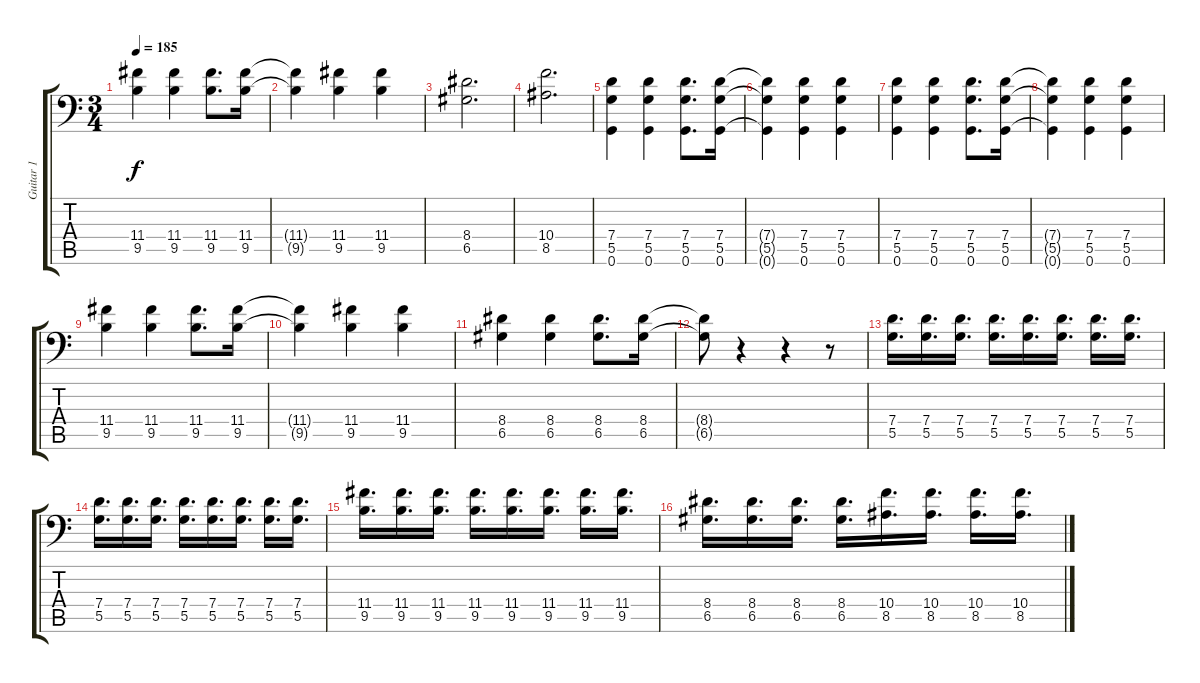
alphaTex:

\track ("Guitar 1" "Guitar 1") {instrument distortionguitar}
\staff {score tabs}
\tuning (A3 E3 C3 G2 D2 G1) {hide}
\ts (3 4)
\tempo 185
\clef f4
\ks c
(11.4 9.5).4{dy f} (11.4 9.5).4 (11.4 9.5).8{d} (11.4 9.5).16 |
(11.4{t} 9.5{t}).4 (11.4 9.5).4 (11.4 9.5).4 |
(8.4 6.5).2{d} |
(10.4 8.5).2{d} |
(7.4 5.5 0.6).4 (7.4 5.5 0.6).4 (7.4 5.5 0.6).8{d} (7.4 5.5 0.6).16 |
(7.4{t} 5.5{t} 0.6{t}).4 (7.4 5.5 0.6).4 (7.4 5.5 0.6).4 |
(7.4 5.5 0.6).4 (7.4 5.5 0.6).4 (7.4 5.5 0.6).8{d} (7.4 5.5 0.6).16 |
(7.4{t} 5.5{t} 0.6{t}).4 (7.4 5.5 0.6).4 (7.4 5.5 0.6).4 |
(11.4 9.5).4 (11.4 9.5).4 (11.4 9.5).8{d} (11.4 9.5).16 |
(11.4{t} 9.5{t}).4 (11.4 9.5).4 (11.4 9.5).4 |
(8.4 6.5).4 (8.4 6.5).4 (8.4 6.5).8{d} (8.4 6.5).16 |
(8.4{t} 6.5{t}).8 r.4 r.4 r.8 |
(7.4 5.5).16{d} (7.4 5.5).16{d} (7.4 5.5).16{d} (7.4 5.5).16{d} (7.4 5.5).16{d} (7.4 5.5).16{d} (7.4 5.5).16{d} (7.4 5.5).16{d} |
(7.4 5.5).16{d} (7.4 5.5).16{d} (7.4 5.5).16{d} (7.4 5.5).16{d} (7.4 5.5).16{d} (7.4 5.5).16{d} (7.4 5.5).16{d} (7.4 5.5).16{d} |
(11.4 9.5).16{d} (11.4 9.5).16{d} (11.4 9.5).16{d} (11.4 9.5).16{d} (11.4 9.5).16{d} (11.4 9.5).16{d} (11.4 9.5).16{d} (11.4 9.5).16{d} |
(8.4 6.5).16{d} (8.4 6.5).16{d} (8.4 6.5).16{d} (8.4 6.5).16{d} (10.4 8.5).16{d} (10.4 8.5).16{d} (10.4 8.5).16{d} (10.4 8.5).16{d}
